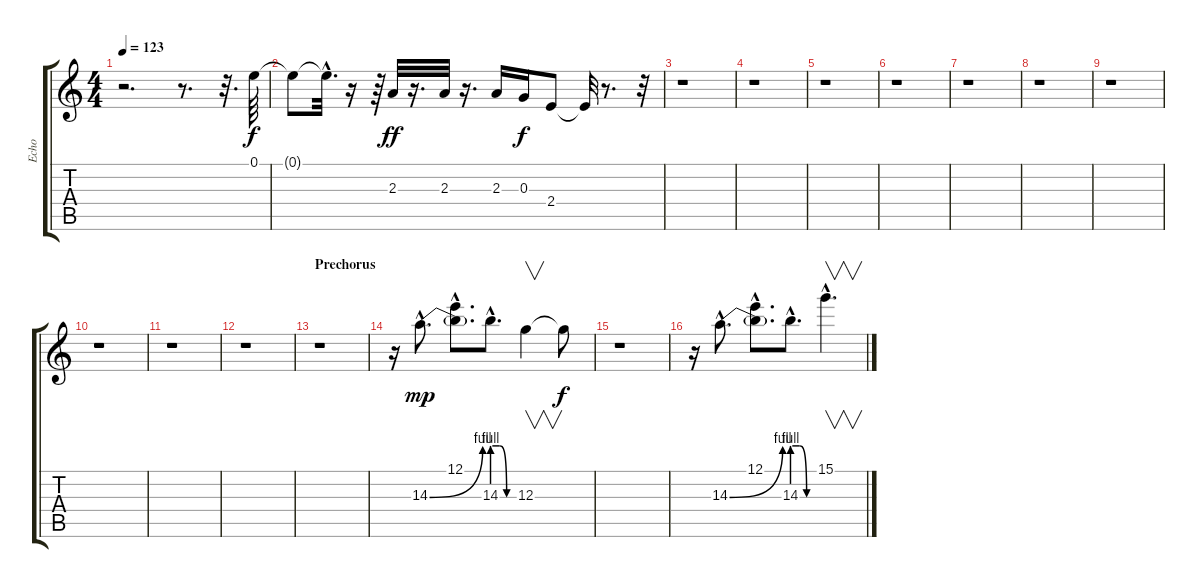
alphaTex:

\track ("Echo" "Echo") {instrument electricguitarjazz}
\staff {score tabs}
\tuning (E4 B3 G3 D3 A2 E2) {hide}
\ts (4 4)
\tempo 123
\clef g2
\ks c
r.2{d dy f} r.8{d} r.32{d} 0.1.64 |
0.1{t}.8 0.1{hac t}.32{d} r.16 r.64 2.3.32{dy ff} r.16{d} 2.3.32 r.16{d} 2.3.16 0.3.16{dy f} 2.4.8 2.4{t}.32 r.8{d} r.32 |
r.1 |
r.1 |
r.1 |
r.1 |
r.1 |
r.1 |
r.1 |
r.1 |
r.1 |
r.1 |
\section ("" "Prechorus")
r.1 |
r.16 14.3{be (bend 0 0 60 4) hac}.8{d dy mp} (12.1{hac} 14.3{hac t}).8{d} 14.3{be (custom 0 4 20 4 40 0 60 0) hac}.8{d} 12.3.4{v} 12.3{t}.8{dy f} |
r.1 |
r.16 14.3{be (bend 0 0 60 4) hac}.8{d} (12.1{hac} 14.3{hac t}).8{d} 14.3{be (custom 0 4 20 4 40 0 60 0) hac}.8{d} 15.1{hac}.4{v d}
